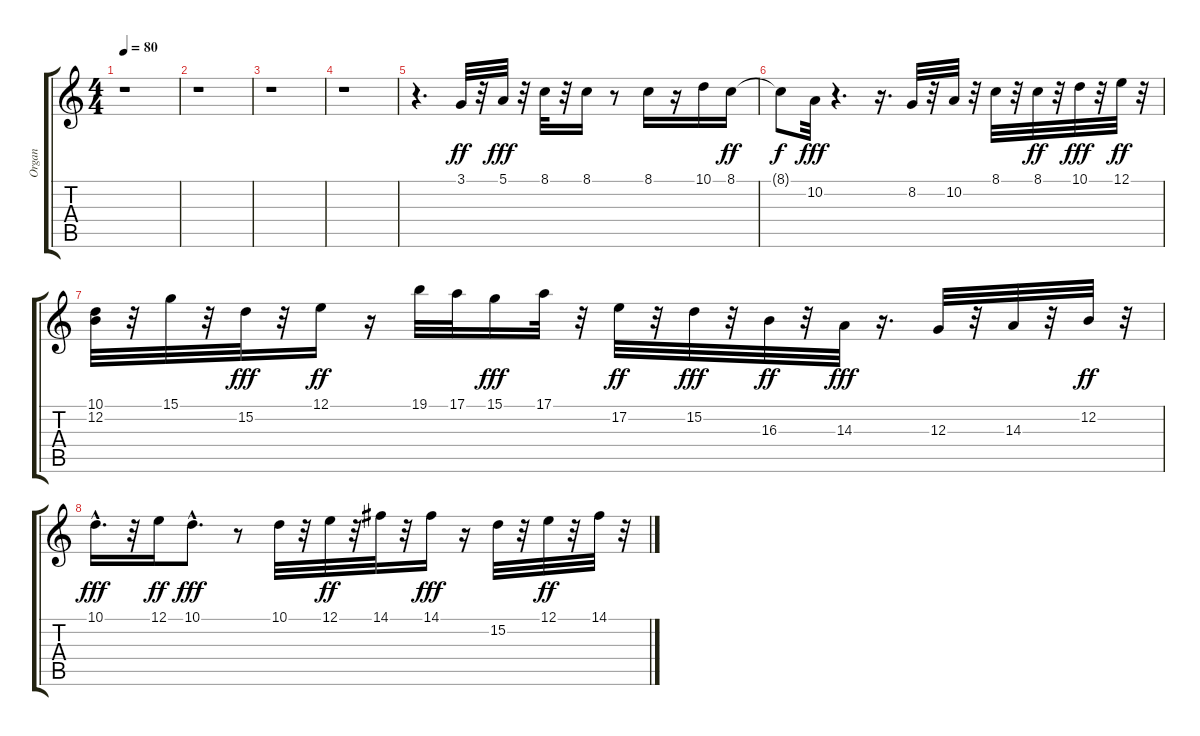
\track ("Organ" "Organ") {instrument rockorgan}
\staff {score tabs}
\tuning (E4 B3 G3 D3 A2 E2) {hide}
\ts (4 4)
\tempo 80
\clef g2
\ks c
r.1{dy fff} |
r.1 |
r.1 |
r.1 |
r.4{d} 3.1.32{dy ff volume 10} r.32 5.1.32{dy fff} r.32 8.1.32 r.32 8.1.16 r.8 8.1.16 r.16 10.1.16 8.1.16{dy ff} |
8.1{t}.8{dy f} 10.2.32{dy fff} r.4{d} r.16{d} 8.2.32 r.32 10.2.32 r.32 8.1.32 r.32 8.1.32{dy ff} r.32 10.1.32{dy fff} r.32 12.1.32{dy ff} r.32 |
(10.1 12.2).32 r.32 15.1.32 r.32 15.2.32{dy fff} r.32 12.1.16{dy ff} r.16 19.1.32 17.1.32 15.1.16{dy fff} 17.1.32 r.32 17.2.32{dy ff} r.32 15.2.32{dy fff} r.32 16.3.32{dy ff} r.32 14.3.32{dy fff} r.16{d} 12.3.32 r.32 14.3.32 r.32 12.2.32{dy ff} r.32 |
10.1{hac}.16{d dy fff} r.32 12.1.16{dy ff} 10.1{hac}.8{d dy fff} r.8 10.1.32 r.32 12.1.32{dy ff} r.32 14.1.32 r.32 14.1.16{dy fff} r.16 15.2.32 r.32 12.1.32{dy ff} r.32 14.1.32 r.32
